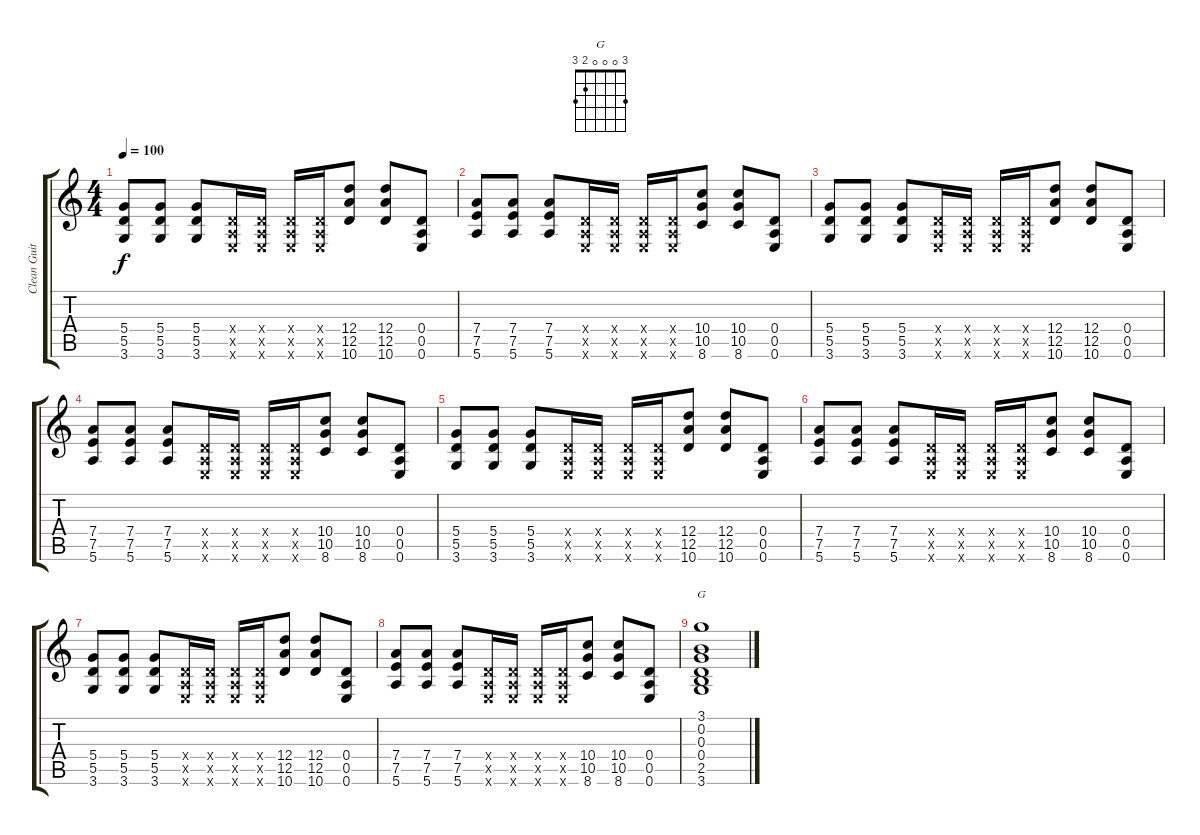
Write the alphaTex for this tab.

\track ("Clean Guitar" "Clean Guit") {instrument acousticguitarsteel}
\staff {score tabs}
\tuning (E4 B3 G3 D3 A2 E2) {hide}
\chord ("G" 3 0 0 0 2 3)
\ts (4 4)
\tempo 100
\clef g2
\ks c
(5.4 5.5 3.6).8{dy f} (5.4 5.5 3.6).8 (5.4 5.5 3.6).8 (0.4{x} 0.5{x} 0.6{x}).16 (0.4{x} 0.5{x} 0.6{x}).16 (0.4{x} 0.5{x} 0.6{x}).16 (0.4{x} 0.5{x} 0.6{x}).16 (12.4 12.5 10.6).8 (12.4 12.5 10.6).8 (0.4 0.5 0.6).8 |
(7.4 7.5 5.6).8 (7.4 7.5 5.6).8 (7.4 7.5 5.6).8 (0.4{x} 0.5{x} 0.6{x}).16 (0.4{x} 0.5{x} 0.6{x}).16 (0.4{x} 0.5{x} 0.6{x}).16 (0.4{x} 0.5{x} 0.6{x}).16 (10.4 10.5 8.6).8 (10.4 10.5 8.6).8 (0.4 0.5 0.6).8 |
(5.4 5.5 3.6).8 (5.4 5.5 3.6).8 (5.4 5.5 3.6).8 (0.4{x} 0.5{x} 0.6{x}).16 (0.4{x} 0.5{x} 0.6{x}).16 (0.4{x} 0.5{x} 0.6{x}).16 (0.4{x} 0.5{x} 0.6{x}).16 (12.4 12.5 10.6).8 (12.4 12.5 10.6).8 (0.4 0.5 0.6).8 |
(7.4 7.5 5.6).8 (7.4 7.5 5.6).8 (7.4 7.5 5.6).8 (0.4{x} 0.5{x} 0.6{x}).16 (0.4{x} 0.5{x} 0.6{x}).16 (0.4{x} 0.5{x} 0.6{x}).16 (0.4{x} 0.5{x} 0.6{x}).16 (10.4 10.5 8.6).8 (10.4 10.5 8.6).8 (0.4 0.5 0.6).8 |
(5.4 5.5 3.6).8 (5.4 5.5 3.6).8 (5.4 5.5 3.6).8 (0.4{x} 0.5{x} 0.6{x}).16 (0.4{x} 0.5{x} 0.6{x}).16 (0.4{x} 0.5{x} 0.6{x}).16 (0.4{x} 0.5{x} 0.6{x}).16 (12.4 12.5 10.6).8 (12.4 12.5 10.6).8 (0.4 0.5 0.6).8 |
(7.4 7.5 5.6).8 (7.4 7.5 5.6).8 (7.4 7.5 5.6).8 (0.4{x} 0.5{x} 0.6{x}).16 (0.4{x} 0.5{x} 0.6{x}).16 (0.4{x} 0.5{x} 0.6{x}).16 (0.4{x} 0.5{x} 0.6{x}).16 (10.4 10.5 8.6).8 (10.4 10.5 8.6).8 (0.4 0.5 0.6).8 |
(5.4 5.5 3.6).8 (5.4 5.5 3.6).8 (5.4 5.5 3.6).8 (0.4{x} 0.5{x} 0.6{x}).16 (0.4{x} 0.5{x} 0.6{x}).16 (0.4{x} 0.5{x} 0.6{x}).16 (0.4{x} 0.5{x} 0.6{x}).16 (12.4 12.5 10.6).8 (12.4 12.5 10.6).8 (0.4 0.5 0.6).8 |
(7.4 7.5 5.6).8 (7.4 7.5 5.6).8 (7.4 7.5 5.6).8 (0.4{x} 0.5{x} 0.6{x}).16 (0.4{x} 0.5{x} 0.6{x}).16 (0.4{x} 0.5{x} 0.6{x}).16 (0.4{x} 0.5{x} 0.6{x}).16 (10.4 10.5 8.6).8 (10.4 10.5 8.6).8 (0.4 0.5 0.6).8 |
(3.1 0.2 0.3 0.4 2.5 3.6).1{ch "G"}
